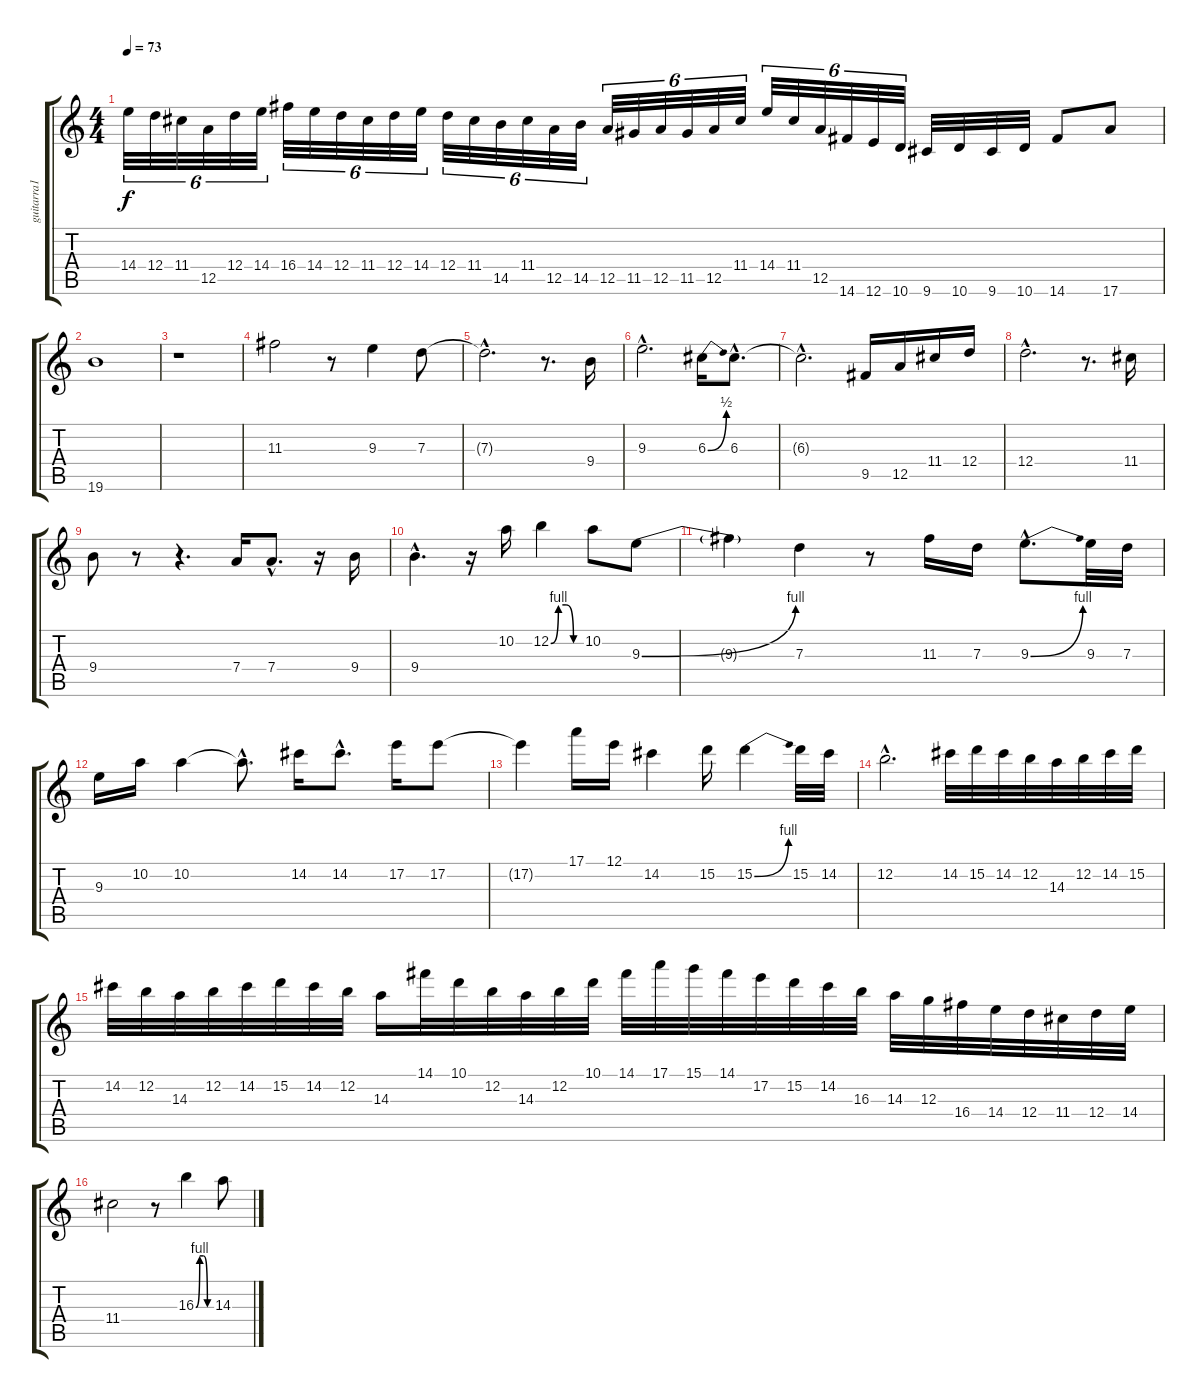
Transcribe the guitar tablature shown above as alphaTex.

\track ("guitarra1" "guitarra1") {instrument distortionguitar}
\staff {score tabs}
\tuning (E4 B3 G3 D3 A2 E2) {hide}
\ts (4 4)
\tempo 73
\clef g2
\ks c
14.4.32{tu (6 4) dy f} 12.4.32{tu (6 4)} 11.4.32{tu (6 4)} 12.5.32{tu (6 4)} 12.4.32{tu (6 4)} 14.4.32{tu (6 4)} 16.4.32{tu (6 4)} 14.4.32{tu (6 4)} 12.4.32{tu (6 4)} 11.4.32{tu (6 4)} 12.4.32{tu (6 4)} 14.4.32{tu (6 4)} 12.4.32{tu (6 4)} 11.4.32{tu (6 4)} 14.5.32{tu (6 4)} 11.4.32{tu (6 4)} 12.5.32{tu (6 4)} 14.5.32{tu (6 4)} 12.5.32{tu (6 4)} 11.5.32{tu (6 4)} 12.5.32{tu (6 4)} 11.5.32{tu (6 4)} 12.5.32{tu (6 4)} 11.4.32{tu (6 4)} 14.4.32{tu (6 4)} 11.4.32{tu (6 4)} 12.5.32{tu (6 4)} 14.6.32{tu (6 4)} 12.6.32{tu (6 4)} 10.6.32{tu (6 4)} 9.6.32 10.6.32 9.6.32 10.6.32 14.6.8 17.6.8 |
19.6.1 |
r.1 |
11.3.2 r.8 9.3.4 7.3.8 |
7.3{hac t}.2{d} r.8{d} 9.4.16 |
9.3{hac}.2{d} 6.3{be (bend 0 0 60 2)}.16 6.3{hac}.8{d} |
6.3{hac t}.2{d} 9.5.16 12.5.16 11.4.16 12.4.16 |
12.4{hac}.2{d} r.8{d} 11.4.16 |
9.4.8 r.8 r.4{d} 7.4.16 7.4{hac}.8{d} r.16 9.4.16 |
9.4{hac}.4{d} r.16 10.2.16 12.2{be (custom 0 0 15 4 30 4 45 0 60 0)}.4 10.2.8 9.3{be (bend 0 0 60 4)}.8 |
9.3{t}.4 7.3.4 r.8 11.3.16 7.3.16 9.3{be (bend 0 0 60 4) hac}.8{d} 9.3.32 7.3.32 |
9.3.16 10.2.16 10.2.4 10.2{hac t}.8{d} 14.2.16 14.2{hac}.8{d} 17.2.16 17.2.8 |
17.2{t}.4 17.1.16 12.1.16 14.2.4 15.2.16 15.2{be (bend 0 0 60 4)}.4 15.2.32 14.2.32 |
12.2{hac}.2{d} 14.2.32 15.2.32 14.2.32 12.2.32 14.3.32 12.2.32 14.2.32 15.2.32 |
14.2.32 12.2.32 14.3.32 12.2.32 14.2.32 15.2.32 14.2.32 12.2.32 14.3.16 14.1.32 10.1.32 12.2.32 14.3.32 12.2.32 10.1.32 14.1.32 17.1.32 15.1.32 14.1.32 17.2.32 15.2.32 14.2.32 16.3.32 14.3.32 12.3.32 16.4.32 14.4.32 12.4.32 11.4.32 12.4.32 14.4.32 |
11.4.2 r.8 16.3{be (custom 0 0 15 4 30 4 45 0 60 0)}.4 14.3.8
